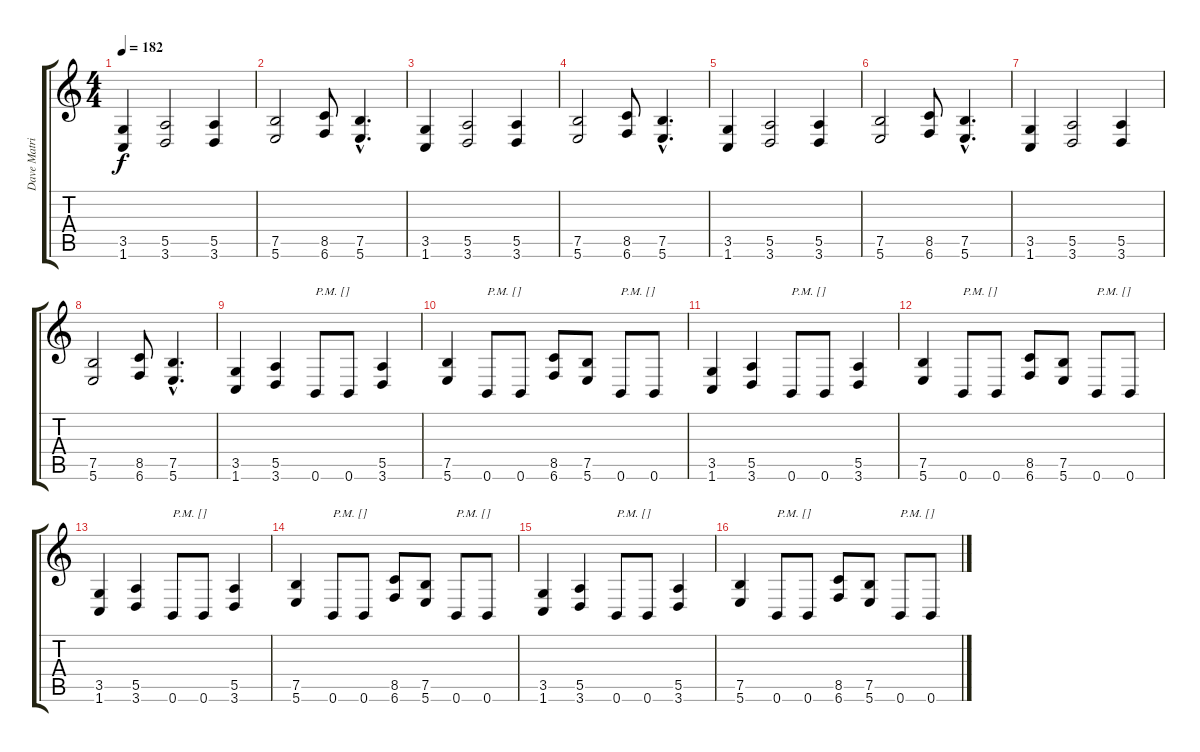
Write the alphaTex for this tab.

\track ("Dave Matrise" "Dave Matri") {instrument distortionguitar}
\staff {score tabs}
\tuning (B3 Gb3 D3 A2 E2 B1) {hide}
\ts (4 4)
\tempo 182
\clef g2
\ks c
(3.5 1.6).4{dy f} (5.5 3.6).2 (5.5 3.6).4 |
(7.5 5.6).2 (8.5 6.6).8 (7.5{hac} 5.6{hac}).4{d} |
(3.5 1.6).4 (5.5 3.6).2 (5.5 3.6).4 |
(7.5 5.6).2 (8.5 6.6).8 (7.5{hac} 5.6{hac}).4{d} |
(3.5 1.6).4 (5.5 3.6).2 (5.5 3.6).4 |
(7.5 5.6).2 (8.5 6.6).8 (7.5{hac} 5.6{hac}).4{d} |
(3.5 1.6).4 (5.5 3.6).2 (5.5 3.6).4 |
(7.5 5.6).2 (8.5 6.6).8 (7.5{hac} 5.6{hac}).4{d} |
(3.5 1.6).4 (5.5 3.6).4 0.6.8{txt "P.M. [] "} 0.6.8 (5.5 3.6).4 |
(7.5 5.6).4 0.6.8{txt "P.M. []"} 0.6.8 (8.5 6.6).8 (7.5 5.6).8 0.6.8{txt "P.M. []"} 0.6.8 |
(3.5 1.6).4 (5.5 3.6).4 0.6.8{txt "P.M. [] "} 0.6.8 (5.5 3.6).4 |
(7.5 5.6).4 0.6.8{txt "P.M. []"} 0.6.8 (8.5 6.6).8 (7.5 5.6).8 0.6.8{txt "P.M. []"} 0.6.8 |
(3.5 1.6).4 (5.5 3.6).4 0.6.8{txt "P.M. [] "} 0.6.8 (5.5 3.6).4 |
(7.5 5.6).4 0.6.8{txt "P.M. []"} 0.6.8 (8.5 6.6).8 (7.5 5.6).8 0.6.8{txt "P.M. []"} 0.6.8 |
(3.5 1.6).4 (5.5 3.6).4 0.6.8{txt "P.M. [] "} 0.6.8 (5.5 3.6).4 |
(7.5 5.6).4 0.6.8{txt "P.M. []"} 0.6.8 (8.5 6.6).8 (7.5 5.6).8 0.6.8{txt "P.M. []"} 0.6.8
